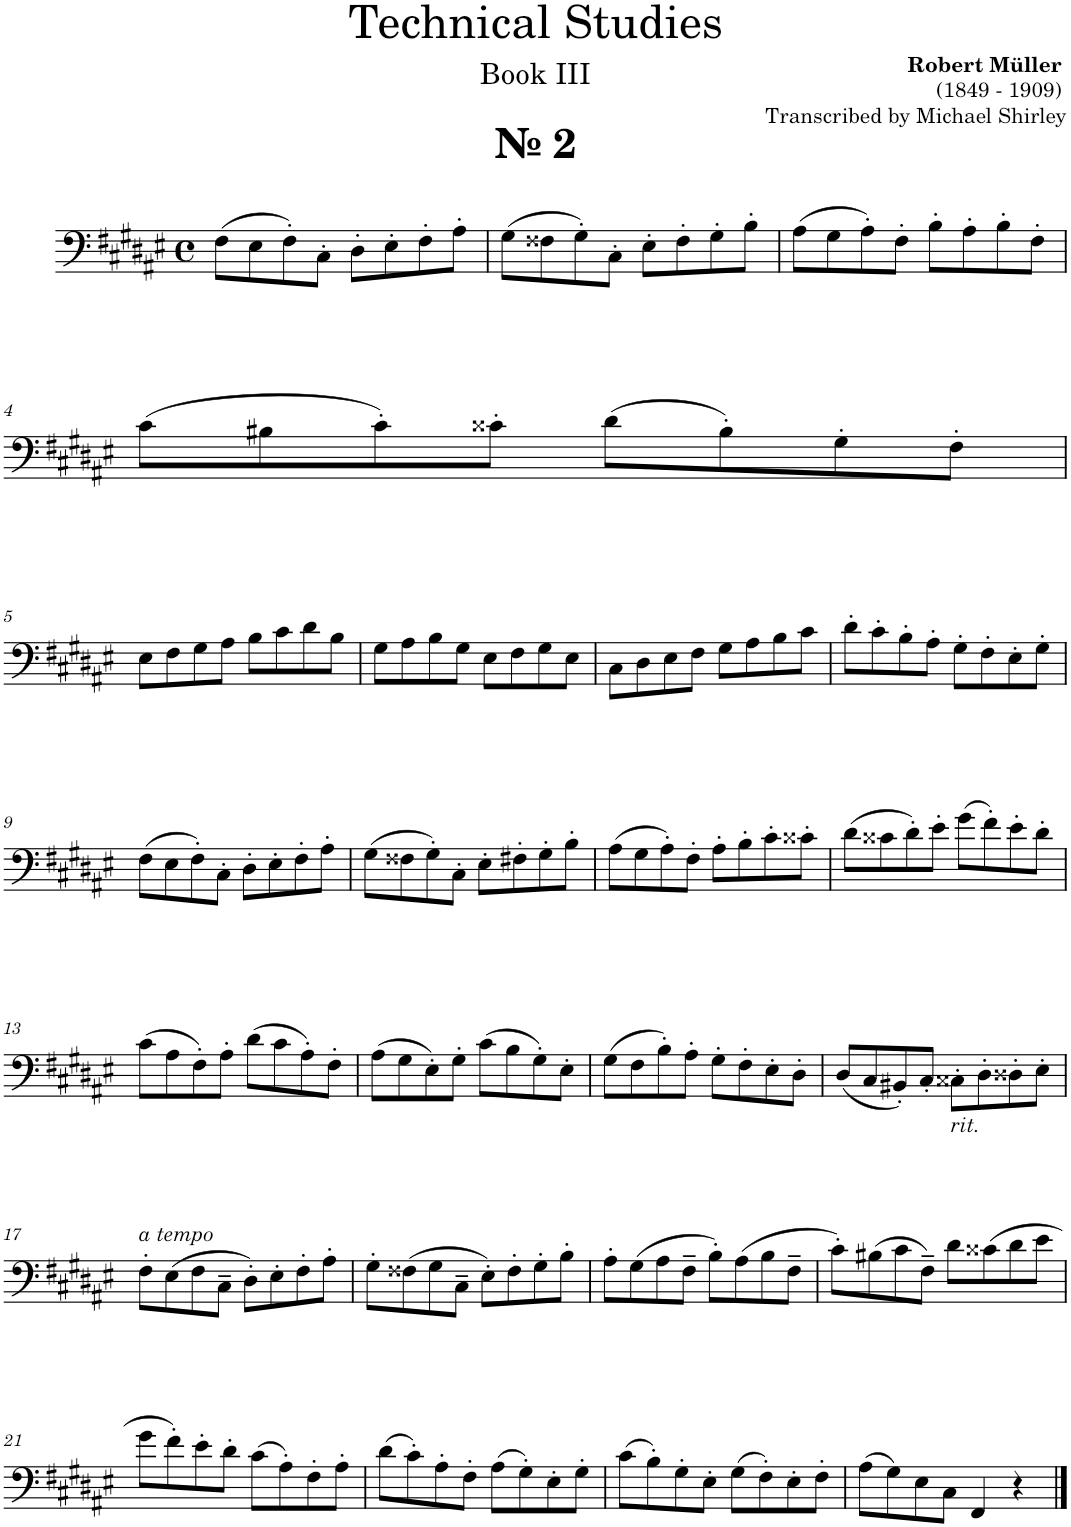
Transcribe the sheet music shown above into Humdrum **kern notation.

**kern
*part1
*staff1
*I"Trombone
*I'Tbn.
*clefF4
*k[f#c#g#d#a#e#]
*M4/4
*met(c)
=1
!LO:TX:a:B:t=№ 2
(8F#\L
8E#\
8F#'\)
8C#'\J
8D#'\L
8E#'\
8F#'\
8A#'\J
=2
(8G#\L
8F##X\
8G#'\)
8C#'\J
8E#'\L
8F##'\
8G#'\
8B'\J
=3
(8A#\L
8G#\
8A#'\)
8F#'\J
8B'\L
8A#'\
8B'\
8F#'\J
!!LO:LB:g=z
=4
(8c#\L
8B#X\
8c#'\)
8c##X'\J
(8d#\L
8B#'\)
8G#'\
8F#'\J
!!LO:LB:g=z
=5
8E#\L
8F#\
8G#\
8A#\J
8B\L
8c#\
8d#\
8B\J
=6
8G#\L
8A#\
8B\
8G#\J
8E#\L
8F#\
8G#\
8E#\J
=7
8C#\L
8D#\
8E#\
8F#\J
8G#\L
8A#\
8B\
8c#\J
=8
8d#'\L
8c#'\
8B'\
8A#'\J
8G#'\L
8F#'\
8E#'\
8G#'\J
!!LO:LB:g=z
=9
(8F#\L
8E#\
8F#'\)
8C#'\J
8D#'\L
8E#'\
8F#'\
8A#'\J
=10
(8G#\L
8F##X\
8G#'\)
8C#'\J
8E#'\L
8F#X'\
8G#'\
8B'\J
=11
(8A#\L
8G#\
8A#'\)
8F#'\J
8A#'\L
8B'\
8c#'\
8c##X'\J
=12
(8d#\L
8c##X\
8d#'\)
8e#'\J
(8g#\L
8f#'\)
8e#'\
8d#'\J
!!LO:LB:g=z
=13
(8c#\L
8A#\
8F#'\)
8A#'\J
(8d#\L
8c#\
8A#'\)
8F#'\J
=14
(8A#\L
8G#\
8E#'\)
8G#'\J
(8c#\L
8B\
8G#'\)
8E#'\J
=15
(8G#\L
8F#\
8B'\)
8A#'\J
8G#'\L
8F#'\
8E#'\
8D#'\J
=16
(8D#/L
8C#/
8BB#X'/)
8C#'/J
!LO:TX:b:i:t=rit.
8C##X'\L
8D#'\
8D##X'\
8E#'\J
!!LO:LB:g=z
=17
!LO:TX:a:i:t=a tempo
8F#'\L
(8E#\
8F#\
8C#~\J
8D#'\L)
8E#'\
8F#'\
8A#'\J
=18
8G#'\L
(8F##X\
8G#\
8C#~\J
8E#'\L)
8F##'\
8G#'\
8B'\J
=19
8A#'\L
(8G#\
8A#\
8F#~\J
8B'\L)
(8A#\
8B\
8F#~\J
=20
8c#'\L)
(8B#X\
8c#\
8F#~\J)
8d#\L
(8c##X\
8d#\
8e#\J
!!LO:LB:g=z
=21
8g#\L
8f#'\)
8e#'\
8d#'\J
(8c#\L
8A#'\)
8F#'\
8A#'\J
=22
(8d#\L
8c#'\)
8A#'\
8F#'\J
(8A#\L
8G#'\)
8E#'\
8G#'\J
=23
(8c#\L
8B'\)
8G#'\
8E#'\J
(8G#\L
8F#'\)
8E#'\
8F#'\J
=24
(8A#\L
8G#\)
8E#\
8C#\J
4FF#/
4r
==
*-
